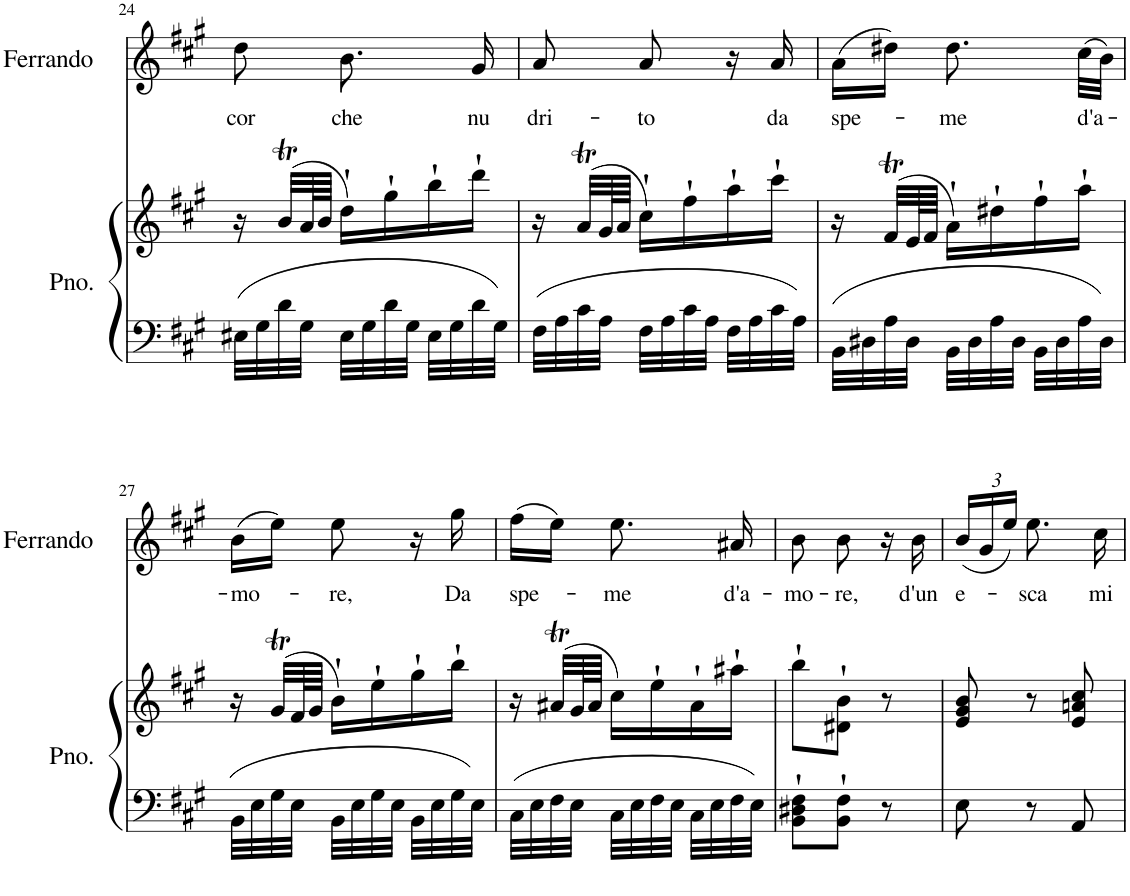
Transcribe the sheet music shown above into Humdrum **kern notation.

**kern	**kern	**kern	**text
*part2	*part2	*part1	*part1
*staff3	*staff2	*staff1	*staff1
*I"Piano	*	*I"Ferrando	*
*I'Pno.	*	*I'Ferrando	*
!!LO:PB:g=z
*clefF4	*clefG2	*clefG2	*
*k[f#c#g#]	*k[f#c#g#]	*k[f#c#g#]	*
*M3/8	*M3/8	*M3/8	*
=24	=24	=24	=24
!	!	!	!LO:LY:b
32E#X\LLL	16r	8dd\	cor
32G#\	.	.	.
32d\	(32bT/LLL	.	.
32G#\JJJ	64a/L	.	.
.	64b/JJJJ	.	.
!	!	!	!LO:LY:b
32E#\LLL	16dd`\LL)	8.b\	che
32G#\	.	.	.
32d\	16gg#`\	.	.
32G#\JJJ	.	.	.
32E#\LLL	16bb`\	.	.
32G#\	.	.	.
!	!	!	!LO:LY:b
32d\	16ddd`\JJ	16g#/	nu
32G#\JJJ	.	.	.
=25	=25	=25	=25
!	!	!	!LO:LY:b
32F#\LLL	16r	8a/	dri-
32A\	.	.	.
32c#\	(32aT/LLL	.	.
32A\JJJ	64g#/L	.	.
.	64a/JJJJ	.	.
!	!	!	!LO:LY:b
32F#\LLL	16cc#`\LL)	8a/	-to
32A\	.	.	.
32c#\	16ff#`\	.	.
32A\JJJ	.	.	.
32F#\LLL	16aa`\	16r	.
32A\	.	.	.
!	!	!	!LO:LY:b
32c#\	16ccc#`\JJ	16a/	da
32A\JJJ	.	.	.
=26	=26	=26	=26
!	!	!	!LO:LY:b
32BB\LLL	16r	(16a\LL	spe-
32D#X\	.	.	.
32A\	(32f#T/LLL	16dd#X\JJ)	.
32D#\JJJ	64e/L	.	.
.	64f#/JJJJ	.	.
!	!	!	!LO:LY:b
32BB\LLL	16a`\LL)	8.dd#\	-me
32D#\	.	.	.
32A\	16dd#X`\	.	.
32D#\JJJ	.	.	.
32BB\LLL	16ff#`\	.	.
32D#\	.	.	.
!	!	!	!LO:LY:b
32A\	16aa`\JJ	(32cc#\LLL	d'a-
32D#\JJJ	.	32b\JJJ)	.
!!LO:LB:g=z
=27	=27	=27	=27
!	!	!	!LO:LY:b
32BB\LLL	16r	(16b\LL	-mo-
32E\	.	.	.
32G#\	(32g#t/LLL	16ee\JJ)	.
32E\JJJ	64f#/L	.	.
.	64g#/JJJJ	.	.
!	!	!	!LO:LY:b
32BB\LLL	16b`\LL)	8ee\	-re,
32E\	.	.	.
32G#\	16ee`\	.	.
32E\JJJ	.	.	.
32BB\LLL	16gg#`\	16r	.
32E\	.	.	.
!	!	!	!LO:LY:b
32G#\	16bb`\JJ	16gg#\	Da
32E\JJJ	.	.	.
=28	=28	=28	=28
!	!	!	!LO:LY:b
32C#\LLL	16r	(16ff#\LL	spe-
32E\	.	.	.
32F#\	(32a#Xt/LLL	16ee\JJ)	.
32E\JJJ	64g#/L	.	.
.	64a#/JJJJ	.	.
!	!	!	!LO:LY:b
32C#\LLL	16cc#\LL)	8.ee\	-me
32E\	.	.	.
32F#\	16ee`\	.	.
32E\JJJ	.	.	.
32C#\LLL	16a#`\	.	.
32E\	.	.	.
!	!	!	!LO:LY:b
32F#\	16aa#X`\JJ	16a#X/	d'a-
32E\JJJ	.	.	.
=29	=29	=29	=29
!	!	!	!LO:LY:b
8BB\` 8D#X\` 8F#\`L	8bb`\L	8b\	-mo-
!	!	!	!LO:LY:b
8BB\` 8F#\`J	8d#X\` 8b\`J	8b\	-re,
8r	8r	16r	.
!	!	!	!LO:LY:b
.	.	16b\	d'un
=30	=30	=30	=30
*	*	*Xbrackettup	*
!	!	!	!LO:LY:b
8E\	8e/ 8g#/ 8b/	(24b/LL	e-
.	.	24g#/	.
.	.	24ee/JJ)	.
!	!	!	!LO:LY:b
8r	8r	8.ee\	-sca
8AA/	8e/ 8an/ 8cc#/	.	.
!	!	!	!LO:LY:b
.	.	16cc#\	mi
=	=	=	=
*-	*-	*-	*-
